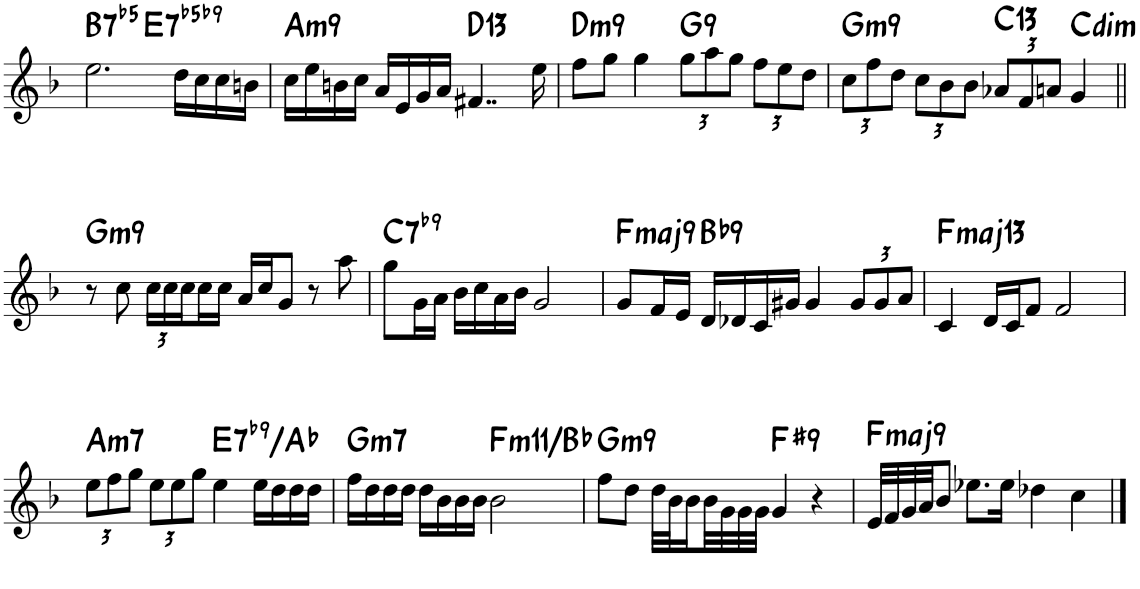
**kern	**harte
*part1	*part1
*staff1	*
*I"Piano	*
*I'Pno.	*
!!LO:PB:g=z
*clefG2	*
*k[b-]	*
*M4/4	*
=37	=37
!	!LO:H:kt=7
*^	*
2.ee\	2ryy	B:(3,b5,b7)
!	!	!LO:H:kt=7
.	2ryy	E:(3,b5,b7,b9)
16dd\LL	.	.
16cc\	.	.
16cc\	.	.
16bn\JJ	.	.
=38	=38	=38
!	!	!LO:H:kt=m9
*v	*v	*
16cc\LL	A:min9
16ee\	.
16bn\	.
16cc\JJ	.
16a/LL	.
16e/	.
16g/	.
16a/JJ	.
!	!LO:H:kt=13
4..f#X/	D:9(11,13)
16ee\	.
=39	=39
!	!LO:H:kt=m9
8ff\L	D:min9
8gg\J	.
4gg\	.
*Xbrackettup	*
!	!LO:H:kt=9
12gg\L	G:9
12aa\	.
12gg\J	.
12ff\L	.
12ee\	.
12dd\J	.
=40	=40
!	!LO:H:kt=m9
12cc\L	G:min9
12ff\	.
12dd\J	.
12cc\L	.
12b-\	.
12b-\J	.
!	!LO:H:kt=13
12a-X/L	C:9(11,13)
12f/	.
12an/J	.
!	!LO:H:kt=dim
4g/	C:dim
!!LO:LB:g=z
=41||	=41||
!	!LO:H:kt=m9
8r	G:min9
8cc\	.
24cc\LL	.
24cc\	.
24cc\	.
16cc\	.
16cc\JJ	.
16a/LL	.
16cc/J	.
8g/J	.
8r	.
8aa\	.
=42	=42
!	!LO:H:kt=7
8gg\L	C:7(b9)
16g\L	.
16a\JJ	.
16b-\LL	.
16cc\	.
16a\	.
16b-\JJ	.
2g/	.
=43	=43
!	!LO:H:kt=maj9
8g/L	F:maj9
16f/L	.
16e/JJ	.
!	!LO:H:kt=9
16d/LL	Bb:9
16d-X/	.
16c/	.
16g#X/JJ	.
4g#/	.
12g#/L	.
12g#/	.
12a/J	.
=44	=44
!	!LO:H:kt=maj13
4c/	F:maj9(11,13)
16d/LL	.
16c/J	.
8f/J	.
2f/	.
!!LO:LB:g=z
=45	=45
!	!LO:H:kt=m7
12ee\L	A:min7
12ff\	.
12gg\J	.
12ee\L	.
12ee\	.
12gg\J	.
!	!LO:H:kt=7
4ee\	E:7(b9)/b4
16ee\LL	.
16dd\	.
16dd\	.
16dd\JJ	.
=46	=46
!	!LO:H:kt=m7
16ff\LL	G:min7
16dd\	.
16dd\	.
16dd\JJ	.
16dd\LL	.
16b-\	.
16b-\	.
16b-\JJ	.
!	!LO:H:kt=m11
2b-\	F:min9(11)/4
=47	=47
!	!LO:H:kt=m9
8ff\L	G:min9
8dd\J	.
32dd\LLL	.
32b-\J	.
16b-\	.
32b-\L	.
32g\	.
32g\	.
32g\JJJ	.
!	!LO:H:kt=9
4g/	F#:9
4r	.
=48	=48
!	!LO:H:kt=maj9
32e/LLL	F:maj9
32f/	.
32g/	.
32a/JJ	.
8b-/J	.
8.ee-X\L	.
16ee-\Jk	.
4dd-X\	.
4cc\	.
==	==
*-	*-
